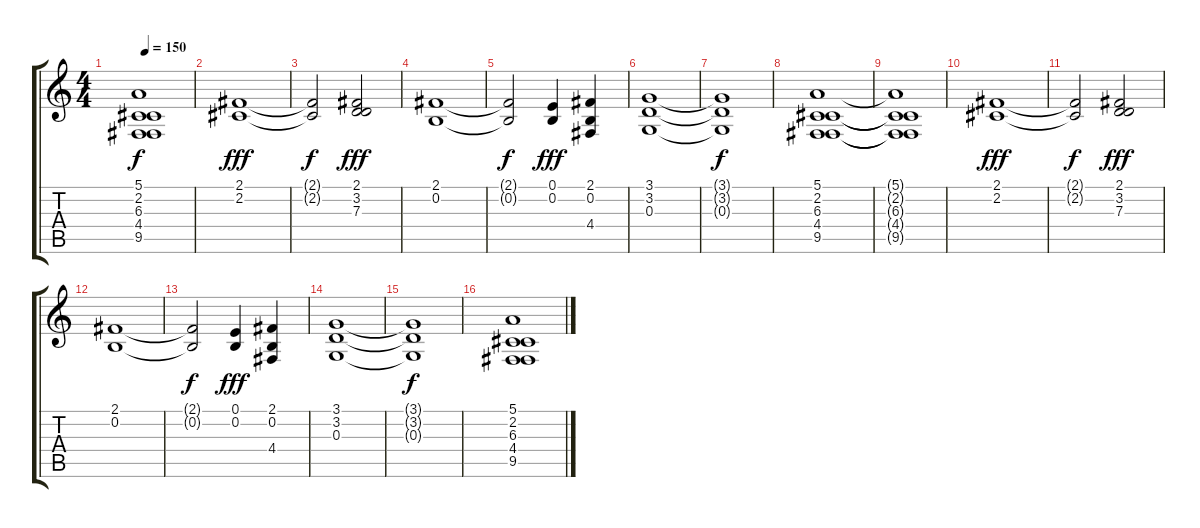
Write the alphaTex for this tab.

\track "" {instrument stringensemble2}
\staff {score tabs}
\tuning (E4 B3 G3 D3 A2 E2) {hide}
\ts (4 4)
\tempo 150
\clef g2
\ks c
(5.1{t} 2.2{t} 6.3{t} 4.4{t} 9.5{t}).1{dy f} |
(2.1 2.2).1{dy fff} |
(2.1{t} 2.2{t}).2{dy f} (2.1 3.2 7.3).2{dy fff} |
(2.1 0.2).1 |
(2.1{t} 0.2{t}).2{dy f} (0.1 0.2).4{dy fff} (2.1 0.2 4.4).4 |
(3.1 3.2 0.3).1 |
(3.1{t} 3.2{t} 0.3{t}).1{dy f} |
(5.1 2.2 6.3 4.4 9.5).1 |
(5.1{t} 2.2{t} 6.3{t} 4.4{t} 9.5{t}).1 |
(2.1 2.2).1{dy fff} |
(2.1{t} 2.2{t}).2{dy f} (2.1 3.2 7.3).2{dy fff} |
(2.1 0.2).1 |
(2.1{t} 0.2{t}).2{dy f} (0.1 0.2).4{dy fff} (2.1 0.2 4.4).4 |
(3.1 3.2 0.3).1 |
(3.1{t} 3.2{t} 0.3{t}).1{dy f} |
(5.1 2.2 6.3 4.4 9.5).1
